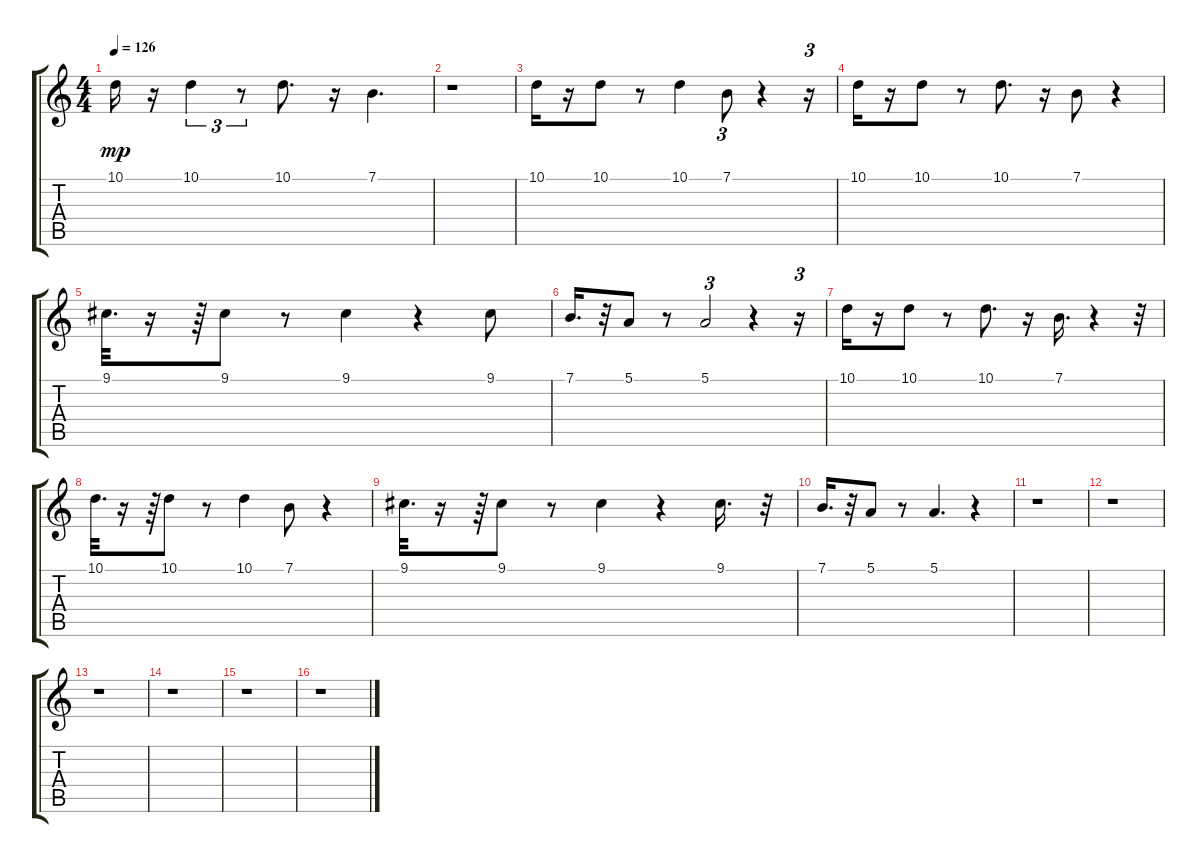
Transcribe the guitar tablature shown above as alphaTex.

\track "" {instrument harmonica}
\staff {score tabs}
\tuning (E4 B3 G3 D3 A2 E2) {hide}
\ts (4 4)
\tempo 126
\clef g2
\ks c
10.1.16{dy mp} r.16 10.1.4{tu (3 2)} r.8{tu (3 2)} 10.1.8{d} r.16 7.1.4{d} |
r.1 |
10.1.16 r.16 10.1.8 r.8 10.1.4 7.1.8{tu (3 2)} r.4 r.16{tu (3 2)} |
10.1.16 r.16 10.1.8 r.8 10.1.8{d} r.16 7.1.8 r.4 |
9.1.32{d} r.16 r.64 9.1.8 r.8 9.1.4 r.4 9.1.8 |
7.1.16{d} r.32 5.1.8 r.8 5.1.2{tu (3 2)} r.4 r.16{tu (3 2)} |
10.1.16 r.16 10.1.8 r.8 10.1.8{d} r.16 7.1.16{d} r.4 r.32 |
10.1.32{d} r.16 r.64 10.1.8 r.8 10.1.4 7.1.8 r.4 |
9.1.32{d} r.16 r.64 9.1.8 r.8 9.1.4 r.4 9.1.16{d} r.32 |
7.1.16{d} r.32 5.1.8 r.8 5.1.4{d} r.4 |
r.1 |
r.1 |
r.1 |
r.1 |
r.1 |
r.1
